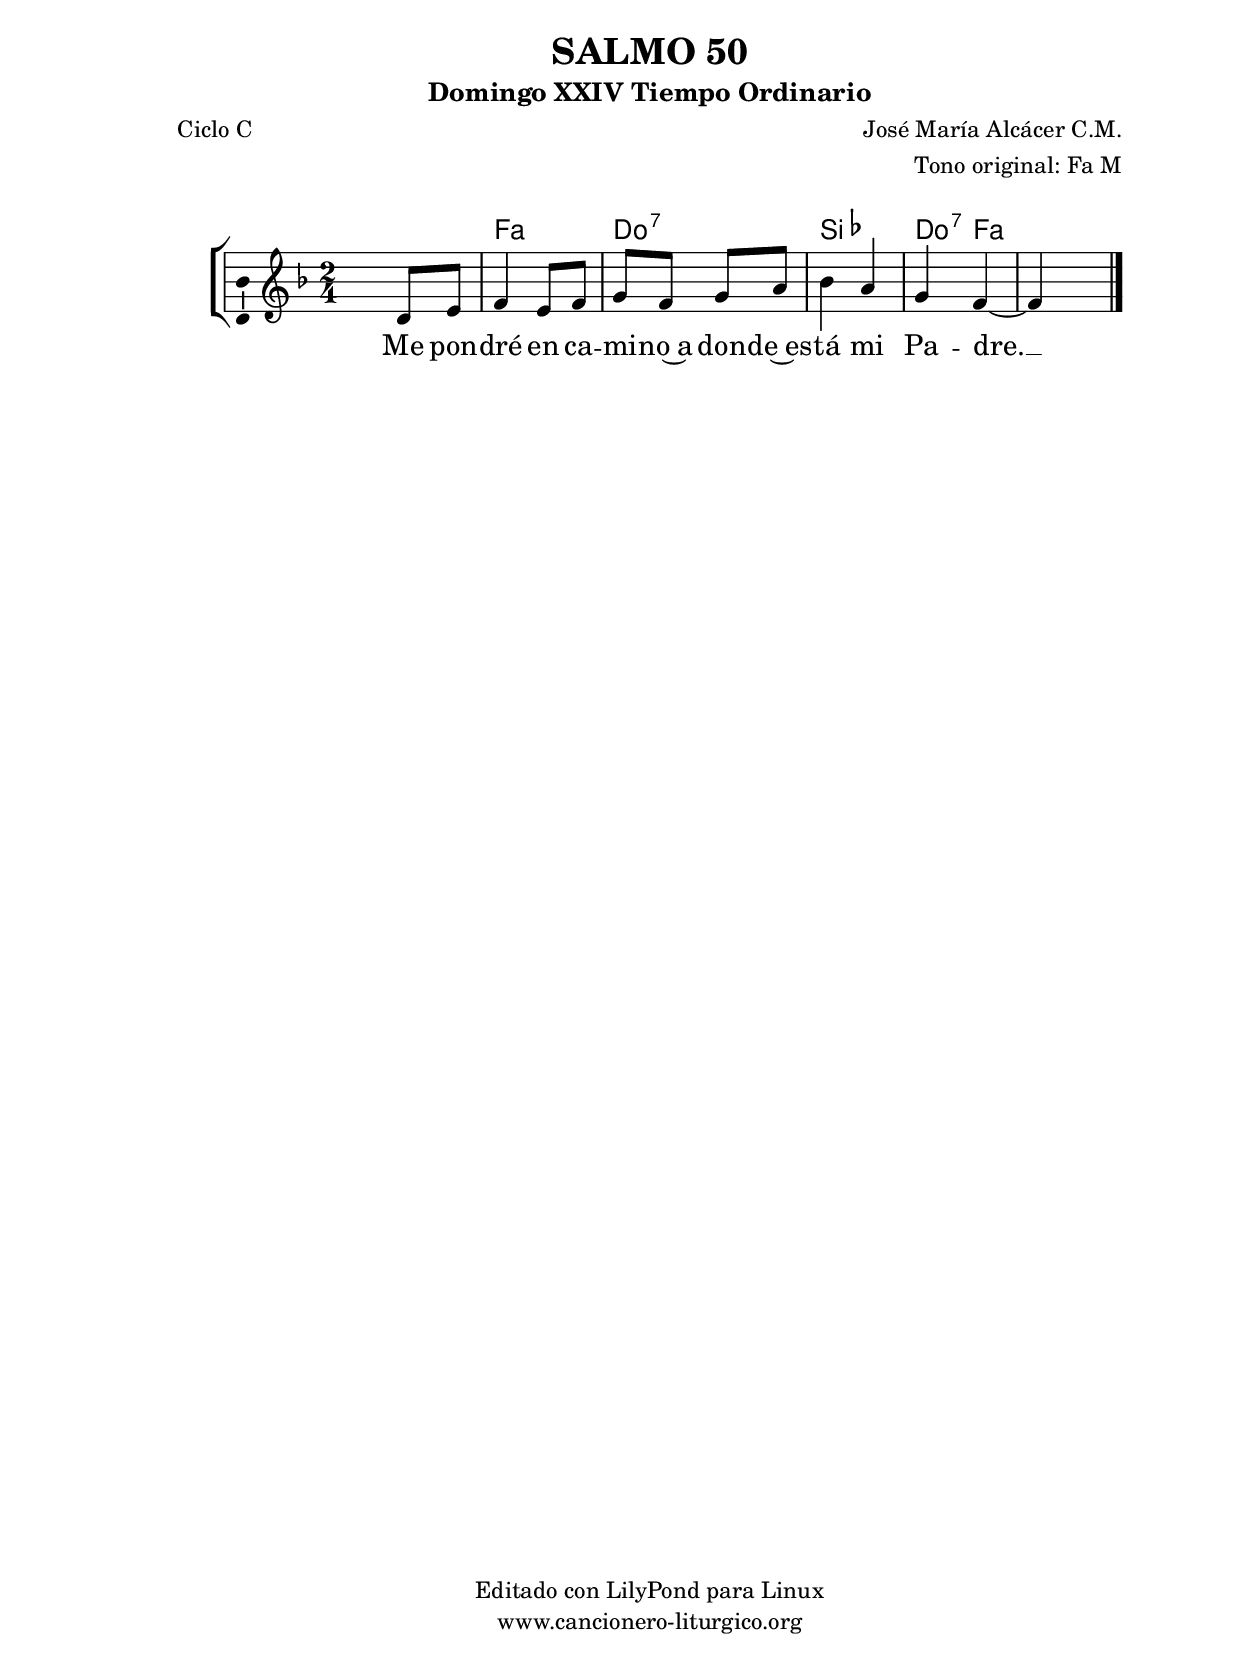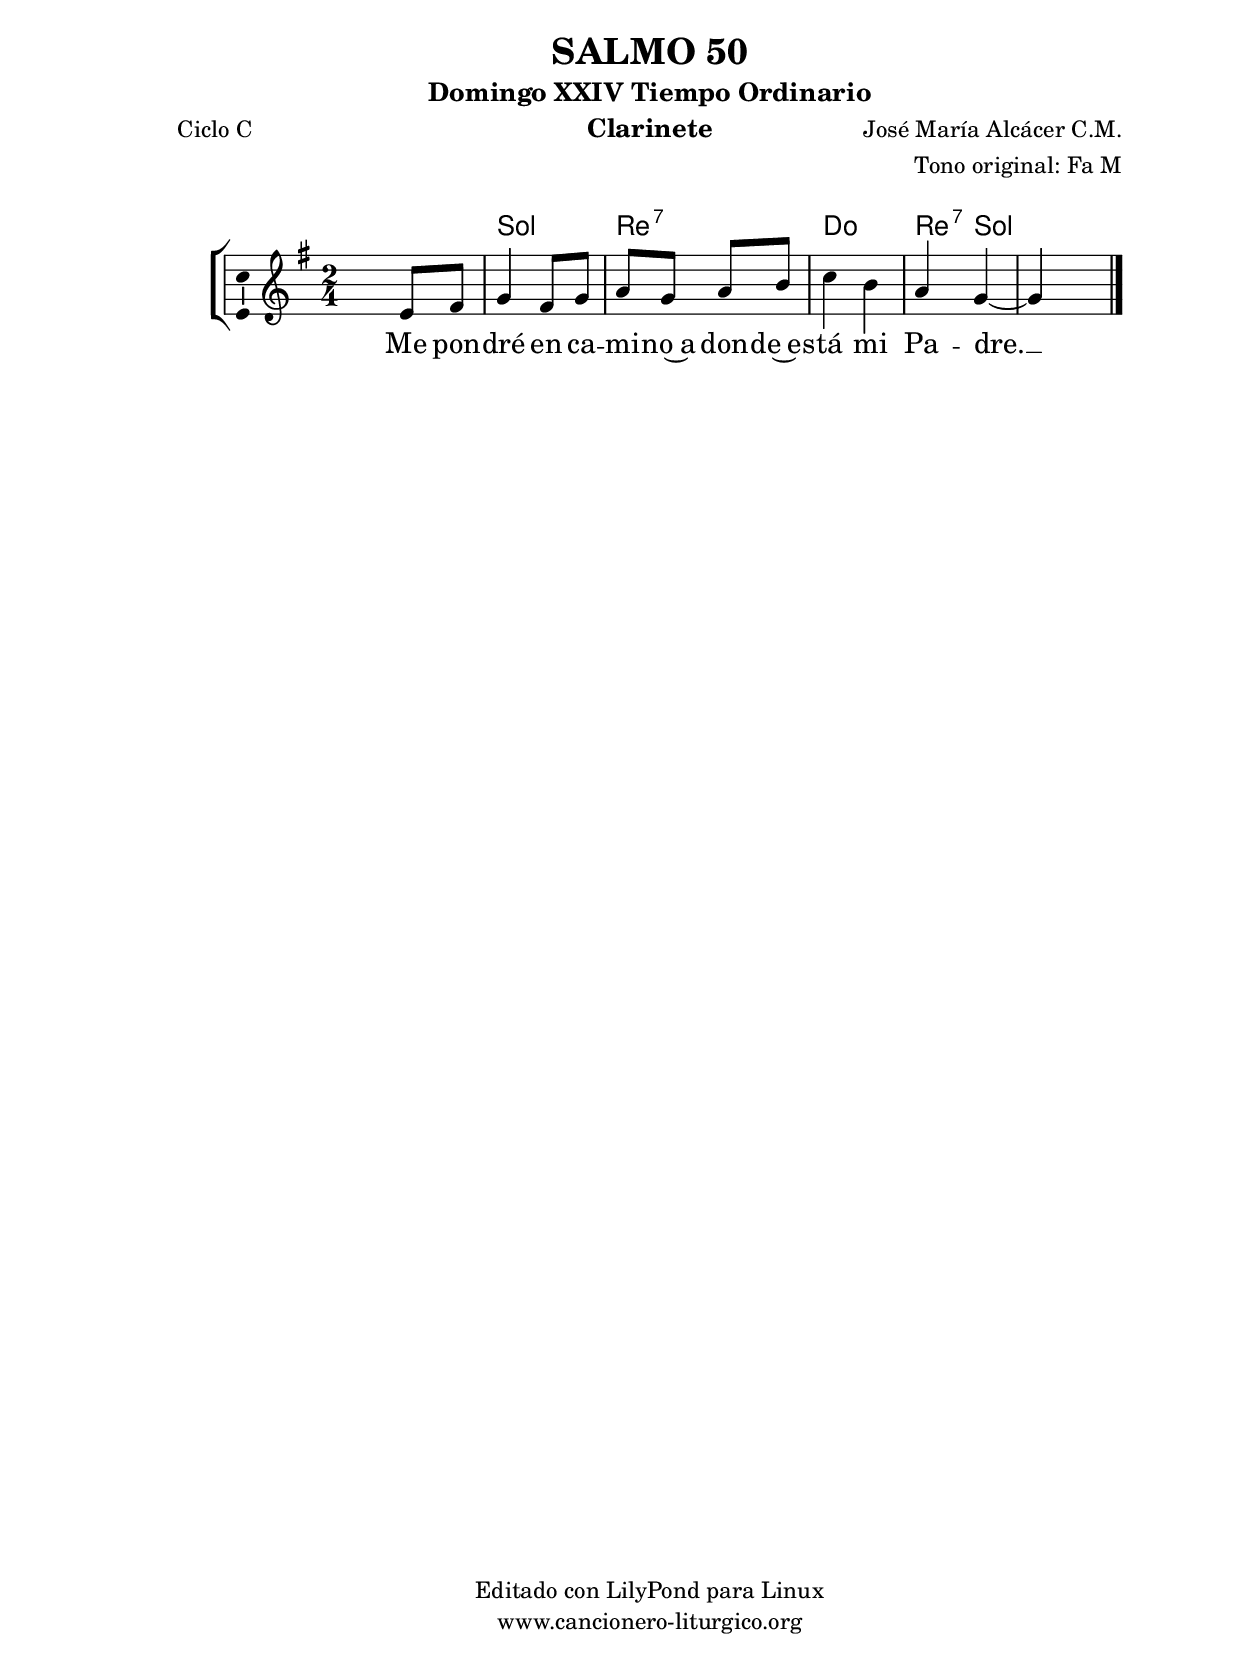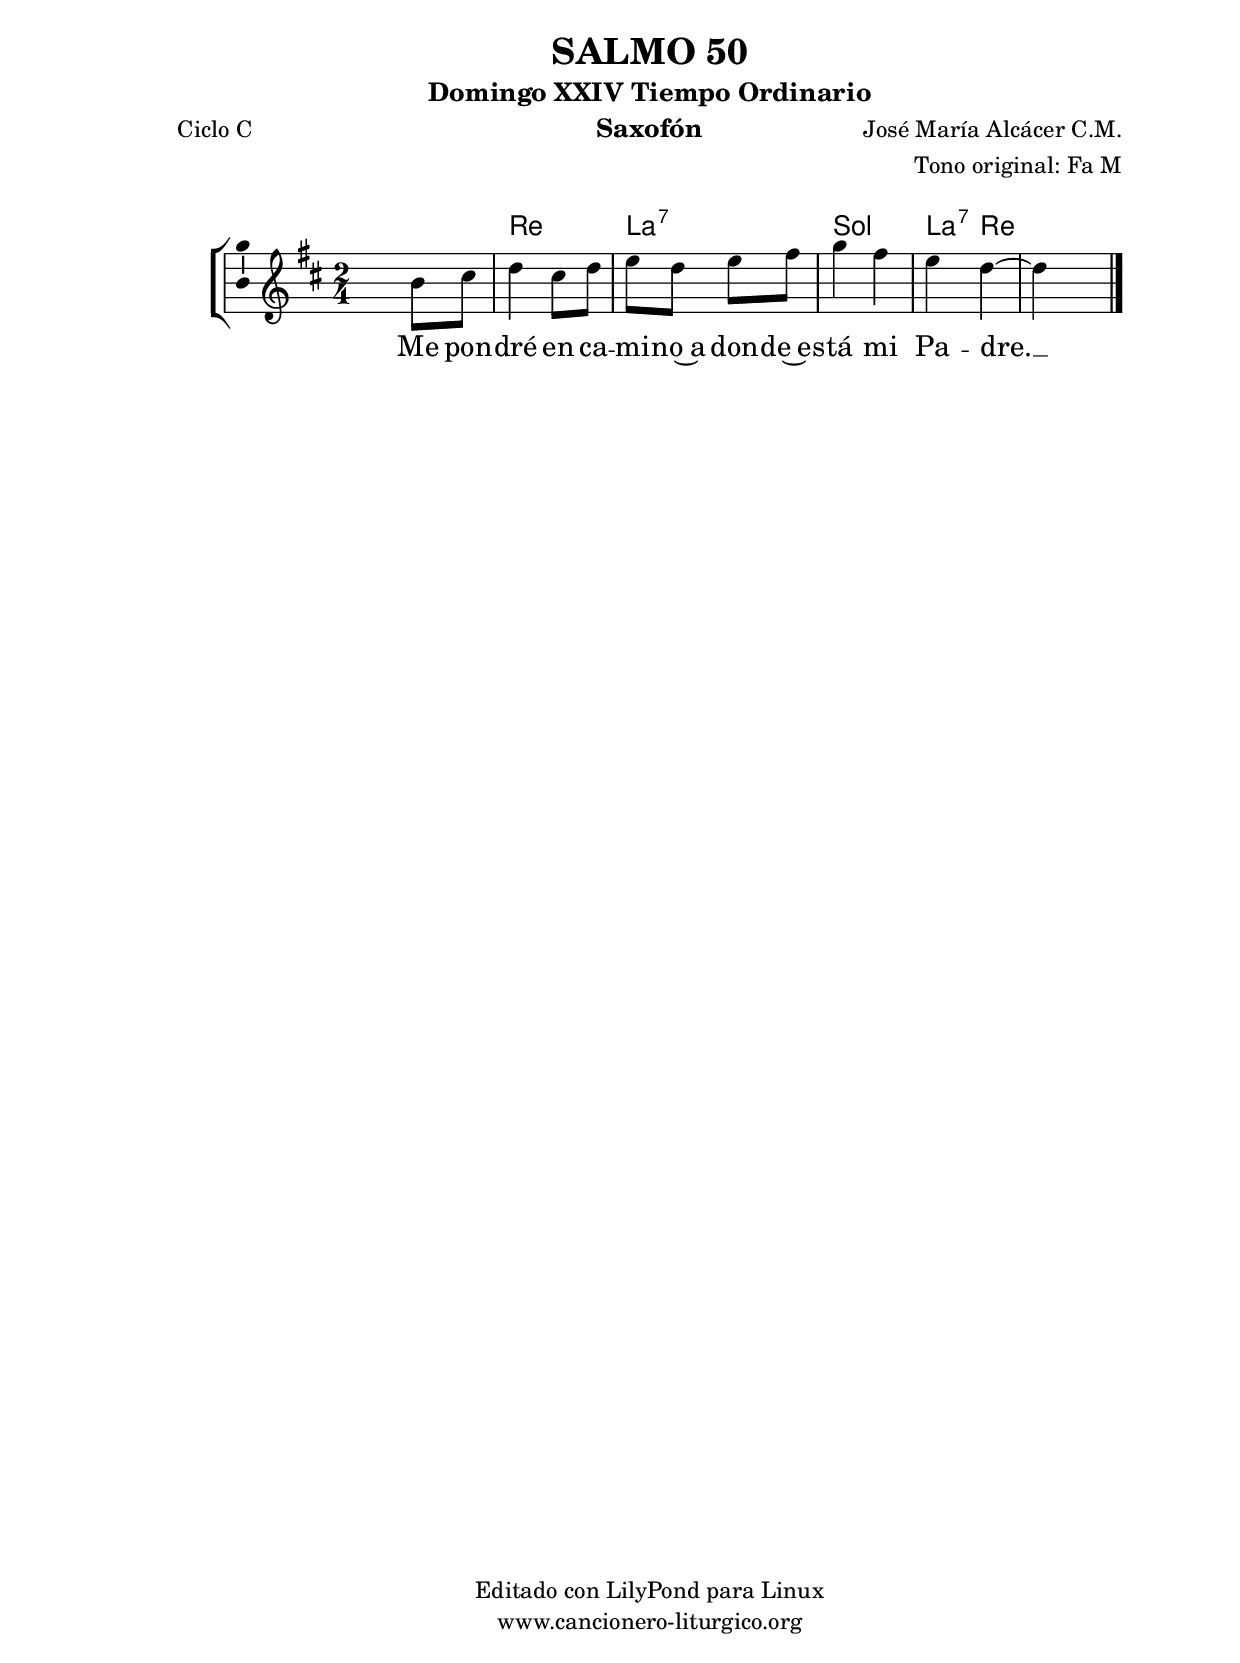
%
%para convertir .midi en .wav:
%timidity filename.midi -Ow -o finename.wav
%
%
%Para convertir de .wav a .mp3:
%lame -h -m j filename.wav
%
%
%para escuchar el midi:
%timidity nombrefichero.midi
%


%versión de lilypond para la que se ha escrito esta partitura:
\version "2.16.0"

	%Tamaño papel
	#(set-default-paper-size "a4")
	%Tamaño partitura
	#(set-global-staff-size 20)
	%No responde al pulsar sobre una nota
	#(ly:set-option 'point-and-click #f)

%parámetros del encabezamiento:
\header {
	title = "SALMO 50"
	subtitle = "Domingo XXIV Tiempo Ordinario"
	composer = "José María Alcácer C.M."
	poet = "Ciclo C"
	meter = ""
	arranger = "Tono original: Fa M"
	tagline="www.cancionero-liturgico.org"
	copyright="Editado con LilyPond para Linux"
	}

%parámetros asociados al papel:
\paper  {
	oddHeaderMarkup = \markup {\fill-line { \on-the-fly #not-first-page \fromproperty #'header:title \on-the-fly #not-first-page \fromproperty #'header:composer }}
	evenHeaderMarkup = \markup {\fill-line { \fromproperty #'header:composer \fromproperty #'header:title }}
	#(set-paper-size "a4")
	print-page-number = ##f
	first-page-number = 1
	print-first-page-number = ##f
%	head-separation = 3.0 \cm
	top-margin = 2.0 \cm
	bottom-margin = 0.5\cm
%%%	bottom-margin = -1.0\cm
	left-margin = 3.0 \cm
	line-width = 16.0 \cm 
	indent = 8\mm
	interscoreline = 2.\mm
	between-system-space = 15\mm
%	para que las partituras no llenen la hoja:
	ragged-bottom = ##t
%	idem para la última hoja:
	ragged-last-bottom = ##f
%	para que las partituras llenen el ancho del papel:
	ragged-last = ##f
	after-title-space = 2.5 \cm
%page-count=1
%system-count=8

	%Flexible Vertical Spacing
%	markup-markup-spacing =
%	#'((basic-distance . 15) (minimum-distance . 15) (padding . 3))
	markup-system-spacing =
	#'((basic-distance . 15) (minimum-distance . 15) (padding . 3))
	system-system-spacing =
	#'((basic-distance . 15) (minimum-distance . 15) (padding . 3))
	score-system-spacing =
	#'((basic-distance . 15) (minimum-distance . 15) (padding . 5))
%	top-system-spacing = % header
%	#'((basic-distance . 8) (minimum-distance . 0) (padding . 3))
%	top-markup-spacing =
%	#'((basic-distance . 20) (minimum-distance . 20) (padding . 3))
	last-bottom-spacing = % footer
	#'((basic-distance . 5) (minimum-distance . 5) (padding . 3))
%	score-markup-spacing =
%	#'((basic-distance . 16) (minimum-distance . 13) (padding . 3))

	}


%parámetros que afectan a toda la partitura:
global =  {
	%clave de sol (G):
	\clef G
	%armadura:
%%%	\transpose ees c
	\key f \major
	\tempo 4=63
	\set Score.tempoHideNote = ##t
	}


acordes = {
	\italianChords
	\chordmode {
%%%	\transpose ees c
{

s2 f2 c:7 bes c4:7 f s2

	}
	}
}

melodia = 
%%%	\transpose ees c
{
	\relative c'{

	\time 2/4
s4 d8 e
f4 e8 f
g8 f g a
bes4 a
g4 f~
f4 s4

	\bar "|."
	}
	}


texto = \lyricmode {
Me pon -- dré en ca -- mi -- no~a don -- de~es -- tá mi Pa -- dre. __
	}


acordesStaff = \context ChordNames = acordesStaff <<
	\set chordChanges = ##t
	\acordes
	>>


vozStaff = \context Voice = vozStaff
\with {\consists "Ambitus_engraver"}
<<
%	\set Staff.instrumentName = ""
%	\set Staff.shortInstrumentName = ""
%	\set Staff.midiInstrument = #"clarinet"
%	\set Staff.midiInstrument = #"cello"
%	\set Staff.midiInstrument = #"flute"
	\set Staff.midiInstrument = #"electric guitar (jazz)"
%	\set Staff.midiInstrument = #"english horn"
%	\set Staff.midiInstrument = #"violin"
%	\set Staff.midiInstrument = #"glockenspiel"
	\set Staff.midiMinimumVolume = #0.7
	\set Staff.midiMaximumVolume = #0.9
	\global
	\melodia
	>>


textoStaff = \context Lyrics = textoStaff <<
	\lyricsto vozStaff \texto
	>>

\book {
	\score {
		\context ChoirStaff {
			\override StaffGroup.SystemStartBracket #'collapse-height = #1
			\override Score.SystemStartBar #'collapse-height = #1
			<<
			\acordesStaff
			\vozStaff
			\textoStaff
			>>
			}
		\layout {
	    		\context {
				\Lyrics
				\override LyricText #'font-size = #2
				}
	   		 \context {
				\Score
				%fontSize = #3
				\override StaffSymbol #'staff-space = #(magstep +3)
				%\override Beam #'thickness = #0.55
				%\override SpacingSpanner #'spacing-increment = #1.0
				%\override Slur #'height-limit = #1.5
				}
			}
		}
	\score {
		\unfoldRepeats
		\context ChoirStaff {
			<<
			\acordesStaff
			\vozStaff
			>>
			}
		\midi {
	  		\context {
	  			\Score
				tempoWholesPerMinute = #(ly:make-moment 70 4)
				}
			}
		}
	}

%Partitura para clarinete
#(define output-suffix "C")
\book {
	\header{
		instrument = "Clarinete"
		}
	\score {
		\context ChoirStaff {
			\override StaffGroup.SystemStartBracket #'collapse-height = #1
			\override Score.SystemStartBar #'collapse-height = #1
\transpose c d
			<<
			\acordesStaff
			\vozStaff
			\textoStaff
			>>
			}
		\layout {
	    		\context {
				\Lyrics
				\override LyricText #'font-size = #2
				}
	   		 \context {
				\Score
				%fontSize = #3
				\override StaffSymbol #'staff-space = #(magstep +3)
				%\override Beam #'thickness = #0.55
				%\override SpacingSpanner #'spacing-increment = #1.0
				%\override Slur #'height-limit = #1.5
				}
			}
		}
	}

%Partitura para saxofón
#(define output-suffix "S")
\book {
	\header{
		instrument = "Saxofón"
		}
	\score {
		\context ChoirStaff {
			\override StaffGroup.SystemStartBracket #'collapse-height = #1
			\override Score.SystemStartBar #'collapse-height = #1
\transpose c a
			<<
			\acordesStaff
			\vozStaff
			\textoStaff
			>>
			}
		\layout {
	    		\context {
				\Lyrics
				\override LyricText #'font-size = #2
				}
	   		 \context {
				\Score
				%fontSize = #3
				\override StaffSymbol #'staff-space = #(magstep +3)
				%\override Beam #'thickness = #0.55
				%\override SpacingSpanner #'spacing-increment = #1.0
				%\override Slur #'height-limit = #1.5
				}
			}
		}
	}

